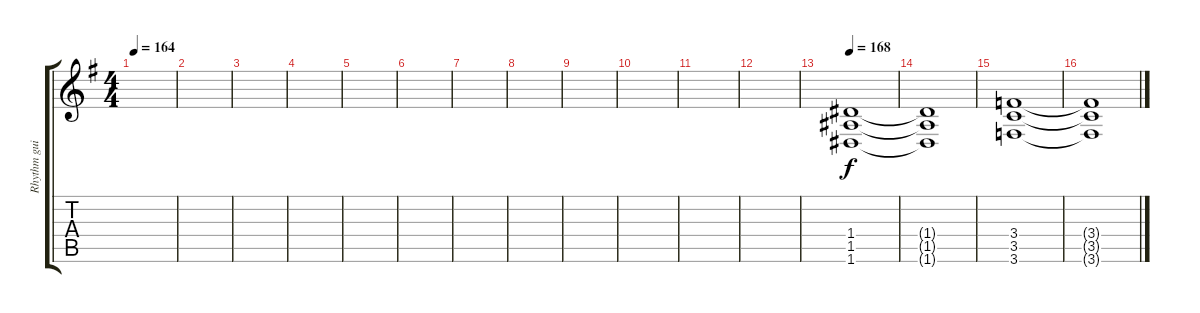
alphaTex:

\track ("Rhythm guitar" "Rhythm gui") {instrument overdrivenguitar}
\staff {score tabs}
\tuning (E4 B3 G3 D3 A2 D2) {hide}
\ts (4 4)
\tempo 164
\clef g2
\ks g
|
|
|
|
|
|
|
|
|
|
|
|
\tempo 168
(1.4 1.5 1.6).1 |
(1.4{t} 1.5{t} 1.6{t}).1 |
(3.4 3.5 3.6).1 |
(3.4{t} 3.5{t} 3.6{t}).1
